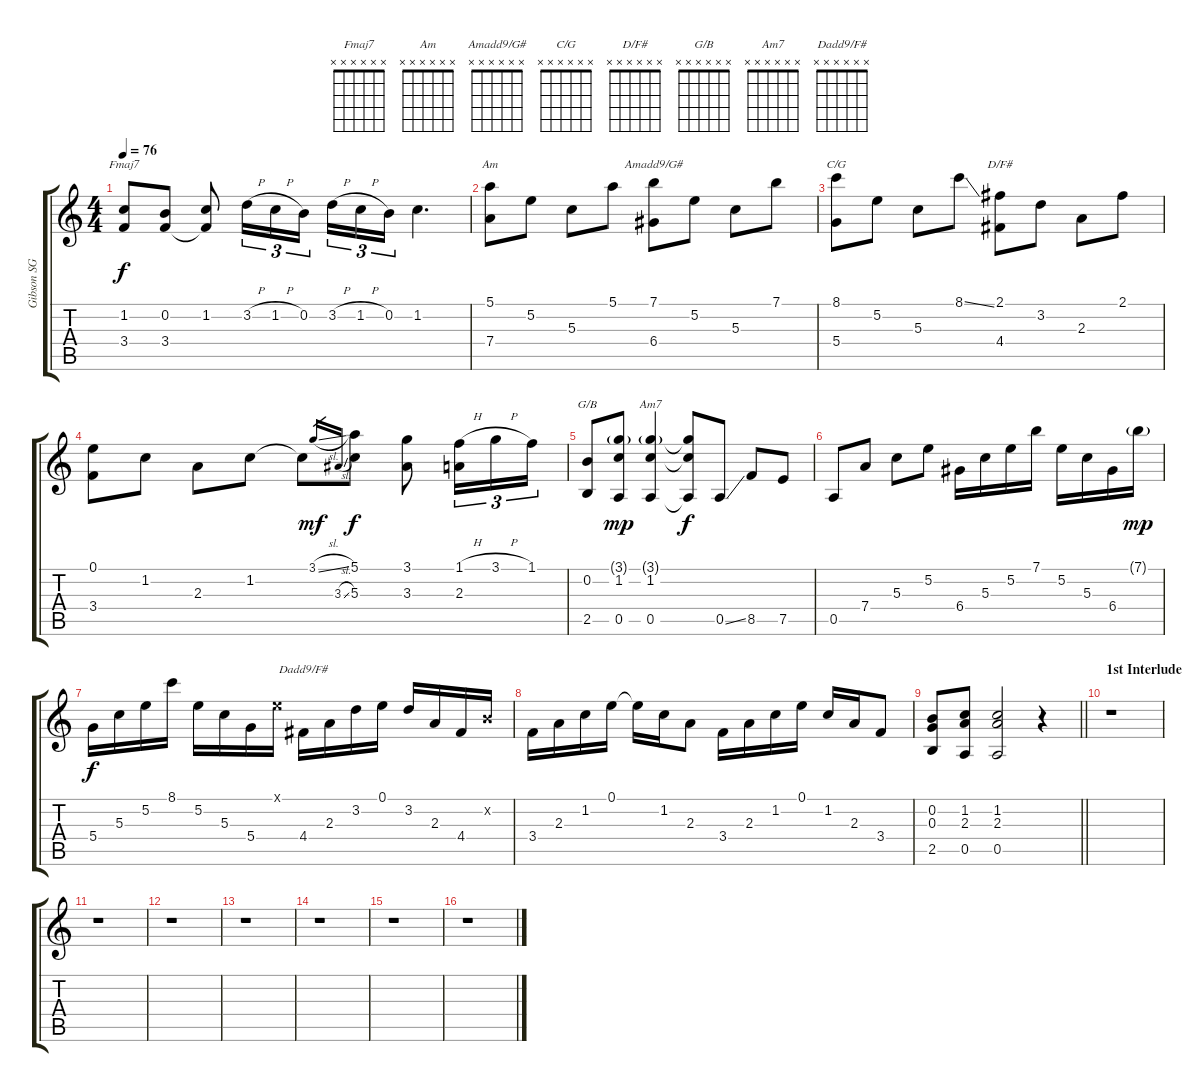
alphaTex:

\track ("Gibson SG   6 Strings" "Gibson SG ") {instrument overdrivenguitar}
\staff {score tabs}
\tuning (E4 B3 G3 D3 A2 E2) {hide}
\chord ("Fmaj7" x x x x x x)
\chord ("Am" x x x x x x)
\chord ("Amadd9/G#" x x x x x x)
\chord ("C/G" x x x x x x)
\chord ("D/F#" x x x x x x)
\chord ("G/B" x x x x x x)
\chord ("Am7" x x x x x x)
\chord ("Dadd9/F#" x x x x x x)
\ts (4 4)
\tempo 76
\clef g2
\ks c
(1.2 3.4).8{ch "Fmaj7" dy f} (0.2 3.4).8 (1.2 3.4{t}).8 3.2{h}.16{tu (3 2)} 1.2{h}.16{tu (3 2)} 0.2.16{tu (3 2)} 3.2{h}.16{tu (3 2)} 1.2{h}.16{tu (3 2)} 0.2.16{tu (3 2)} 1.2.4{d} |
(5.1 7.4).8{ch "Am"} 5.2.8 5.3.8 5.1.8 (7.1 6.4).8{ch "Amadd9/G#"} 5.2.8 5.3.8 7.1.8 |
(8.1 5.4).8{ch "C/G"} 5.2.8 5.3.8 8.1{ss}.8 (2.1 4.4).8{ch "D/F#"} 3.2.8 2.3.8 2.1.8 |
(0.1 3.4).8 1.2.8 2.3.8 1.2.8 1.2{t}.8 3.1{sl}.16{gr dy mf} 3.3{sl}.16{gr} (5.1 5.3).8{dy f} (3.1 3.3).8 (1.1{h} 2.3).16{tu (3 2)} 3.1{h}.16{tu (3 2)} 1.1.16{tu (3 2)} |
(0.2 2.5).8{ch "G/B"} (3.1{g} 1.2 0.5).8{dy mp} (3.1{g} 1.2 0.5).4{ch "Am7"} (3.1{t} 1.2{t} 0.5{t}).8{dy f} 0.5{ss}.8 8.5.8 7.5.8 |
0.5.8 7.4.8 5.3.8 5.2.8 6.4.16 5.3.16 5.2.16 7.1.16 5.2.16 5.3.16 6.4.16 7.1{g}.16{dy mp} |
5.4.16{dy f} 5.3.16 5.2.16 8.1.16 5.2.16 5.3.16 5.4.16 0.1{x}.16 4.4.16{ch "Dadd9/F#"} 2.3.16 3.2.16 0.1.16 3.2.16 2.3.16 4.4.16 0.2{x}.16 |
3.4.16 2.3.16 1.2.16 0.1.16 0.1{t}.16 1.2.16 2.3.8 3.4.16 2.3.16 1.2.16 0.1.16 1.2.16 2.3.16 3.4.8 |
\barLineRight lightlight
(0.2 0.3 2.5).8 (1.2 2.3 0.5).8 (1.2 2.3 0.5).2 r.4 |
\section ("" "1st Interlude")
r.1 |
r.1 |
r.1 |
r.1 |
r.1 |
r.1 |
r.1
